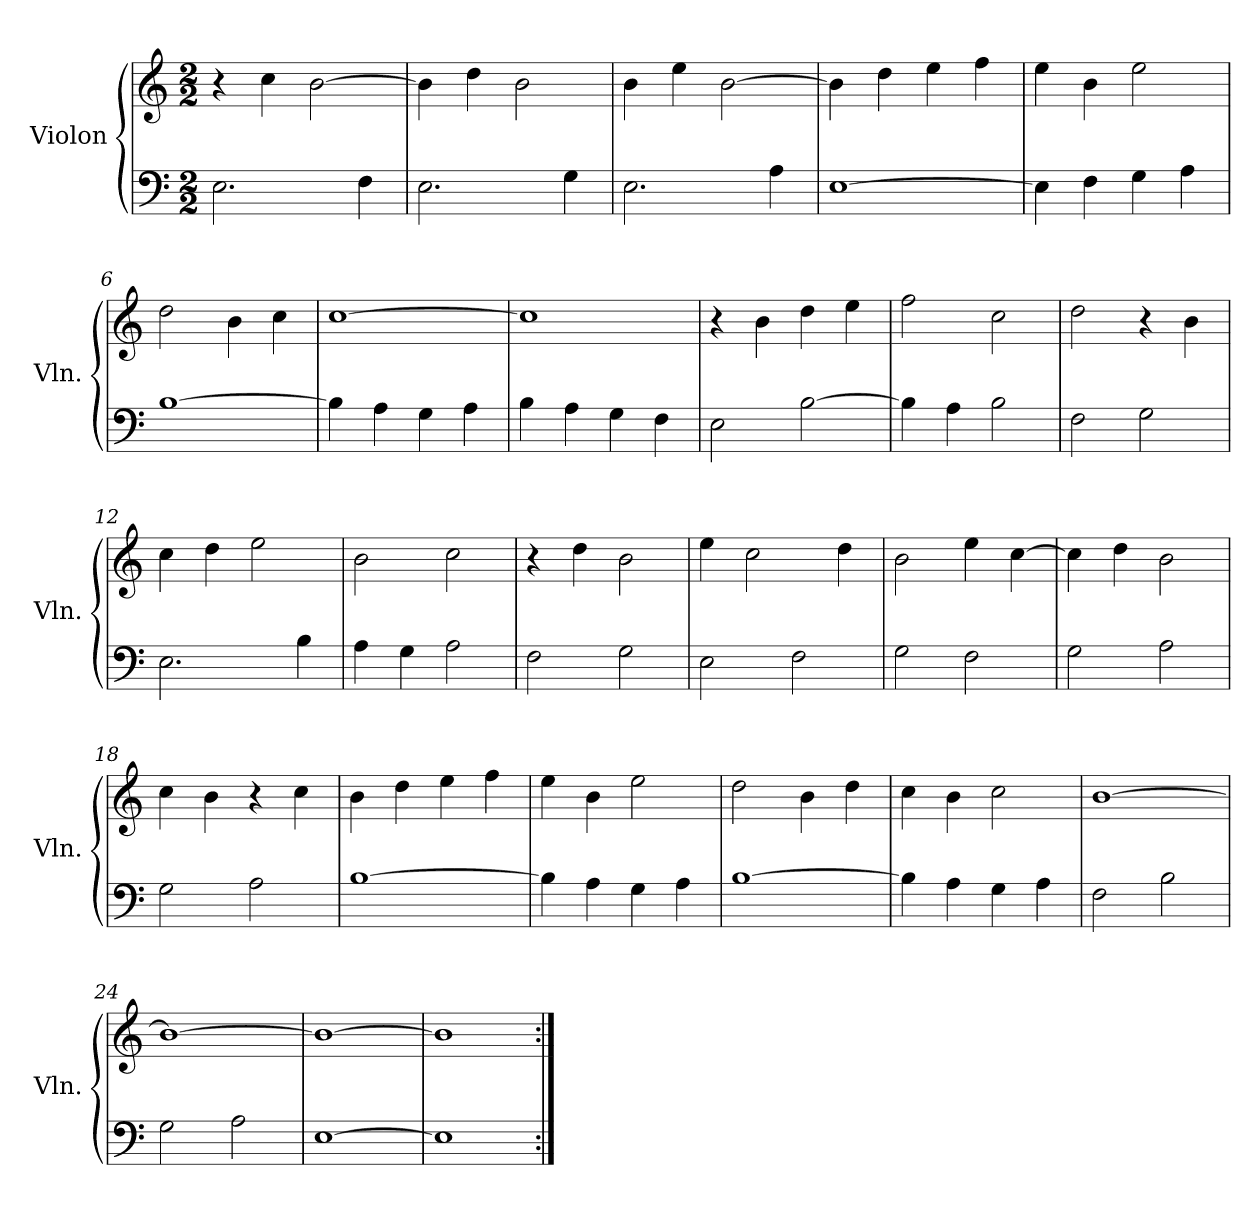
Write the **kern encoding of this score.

**kern	**kern
*part1	*part1
*staff2	*staff1
*I"Violon	*
*I'Vln.	*
*clefF4	*clefG2
*k[]	*k[]
*M2/2	*M2/2
=1	=1
2.E\	4r
.	4cc\
.	[2b\
4F\	.
=2	=2
2.E\	4b\]
.	4dd\
.	2b\
4G\	.
=3	=3
2.E\	4b\
.	4ee\
.	[2b\
4A\	.
=4	=4
[1E	4b\]
.	4dd\
.	4ee\
.	4ff\
=5	=5
4E\]	4ee\
4F\	4b\
4G\	2ee\
4A\	.
=6	=6
[1B	2dd\
.	4b\
.	4cc\
=7	=7
4B\]	[1cc
4A\	.
4G\	.
4A\	.
=8	=8
4B\	1cc]
4A\	.
4G\	.
4F\	.
=9	=9
2E\	4r
.	4b\
[2B\	4dd\
.	4ee\
!!LO:LB:g=z
=10	=10
4B\]	2ff\
4A\	.
2B\	2cc\
=11	=11
2F\	2dd\
2G\	4r
.	4b\
=12	=12
2.E\	4cc\
.	4dd\
.	2ee\
4B\	.
=13	=13
4A\	2b\
4G\	.
2A\	2cc\
=14	=14
2F\	4r
.	4dd\
2G\	2b\
=15	=15
2E\	4ee\
.	2cc\
2F\	.
.	4dd\
=16	=16
2G\	2b\
2F\	4ee\
.	[4cc\
=17	=17
2G\	4cc\]
.	4dd\
2A\	2b\
=18	=18
2G\	4cc\
.	4b\
2A\	4r
.	4cc\
=19	=19
[1B	4b\
.	4dd\
.	4ee\
.	4ff\
!!LO:LB:g=z
=20	=20
4B\]	4ee\
4A\	4b\
4G\	2ee\
4A\	.
=21	=21
[1B	2dd\
.	4b\
.	4dd\
=22	=22
4B\]	4cc\
4A\	4b\
4G\	2cc\
4A\	.
=23	=23
2F\	[1b
2B\	.
=24	=24
2G\	1b_
2A\	.
=25	=25
[1E	1b_
=26	=26
1E]	1b]
=:|!	=:|!
*-	*-
